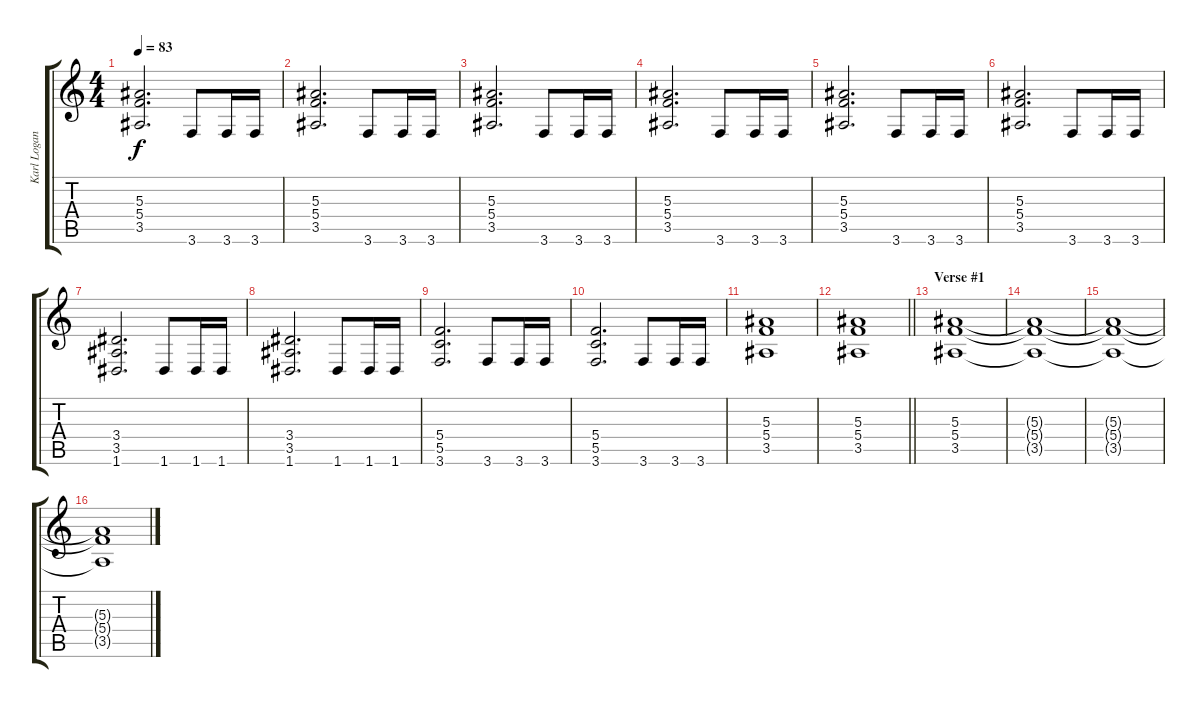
\track ("Karl Logan" "Karl Logan") {instrument distortionguitar}
\staff {score tabs}
\tuning (D4 A3 F3 C3 G2 D2) {hide}
\ts (4 4)
\tempo 83
\clef g2
\ks c
(5.3 5.4 3.5).2{d dy f} 3.6.8 3.6.16 3.6.16 |
(5.3 5.4 3.5).2{d} 3.6.8 3.6.16 3.6.16 |
(5.3 5.4 3.5).2{d} 3.6.8 3.6.16 3.6.16 |
(5.3 5.4 3.5).2{d} 3.6.8 3.6.16 3.6.16 |
(5.3 5.4 3.5).2{d} 3.6.8 3.6.16 3.6.16 |
(5.3 5.4 3.5).2{d} 3.6.8 3.6.16 3.6.16 |
(3.4 3.5 1.6).2{d} 1.6.8 1.6.16 1.6.16 |
(3.4 3.5 1.6).2{d} 1.6.8 1.6.16 1.6.16 |
(5.4 5.5 3.6).2{d} 3.6.8 3.6.16 3.6.16 |
(5.4 5.5 3.6).2{d} 3.6.8 3.6.16 3.6.16 |
(5.3 5.4 3.5).1 |
\barLineRight lightlight
(5.3 5.4 3.5).1 |
\section ("" "Verse #1")
(5.3 5.4 3.5).1{volume 0} |
(5.3{t} 5.4{t} 3.5{t}).1 |
(5.3{t} 5.4{t} 3.5{t}).1 |
(5.3{t} 5.4{t} 3.5{t}).1
